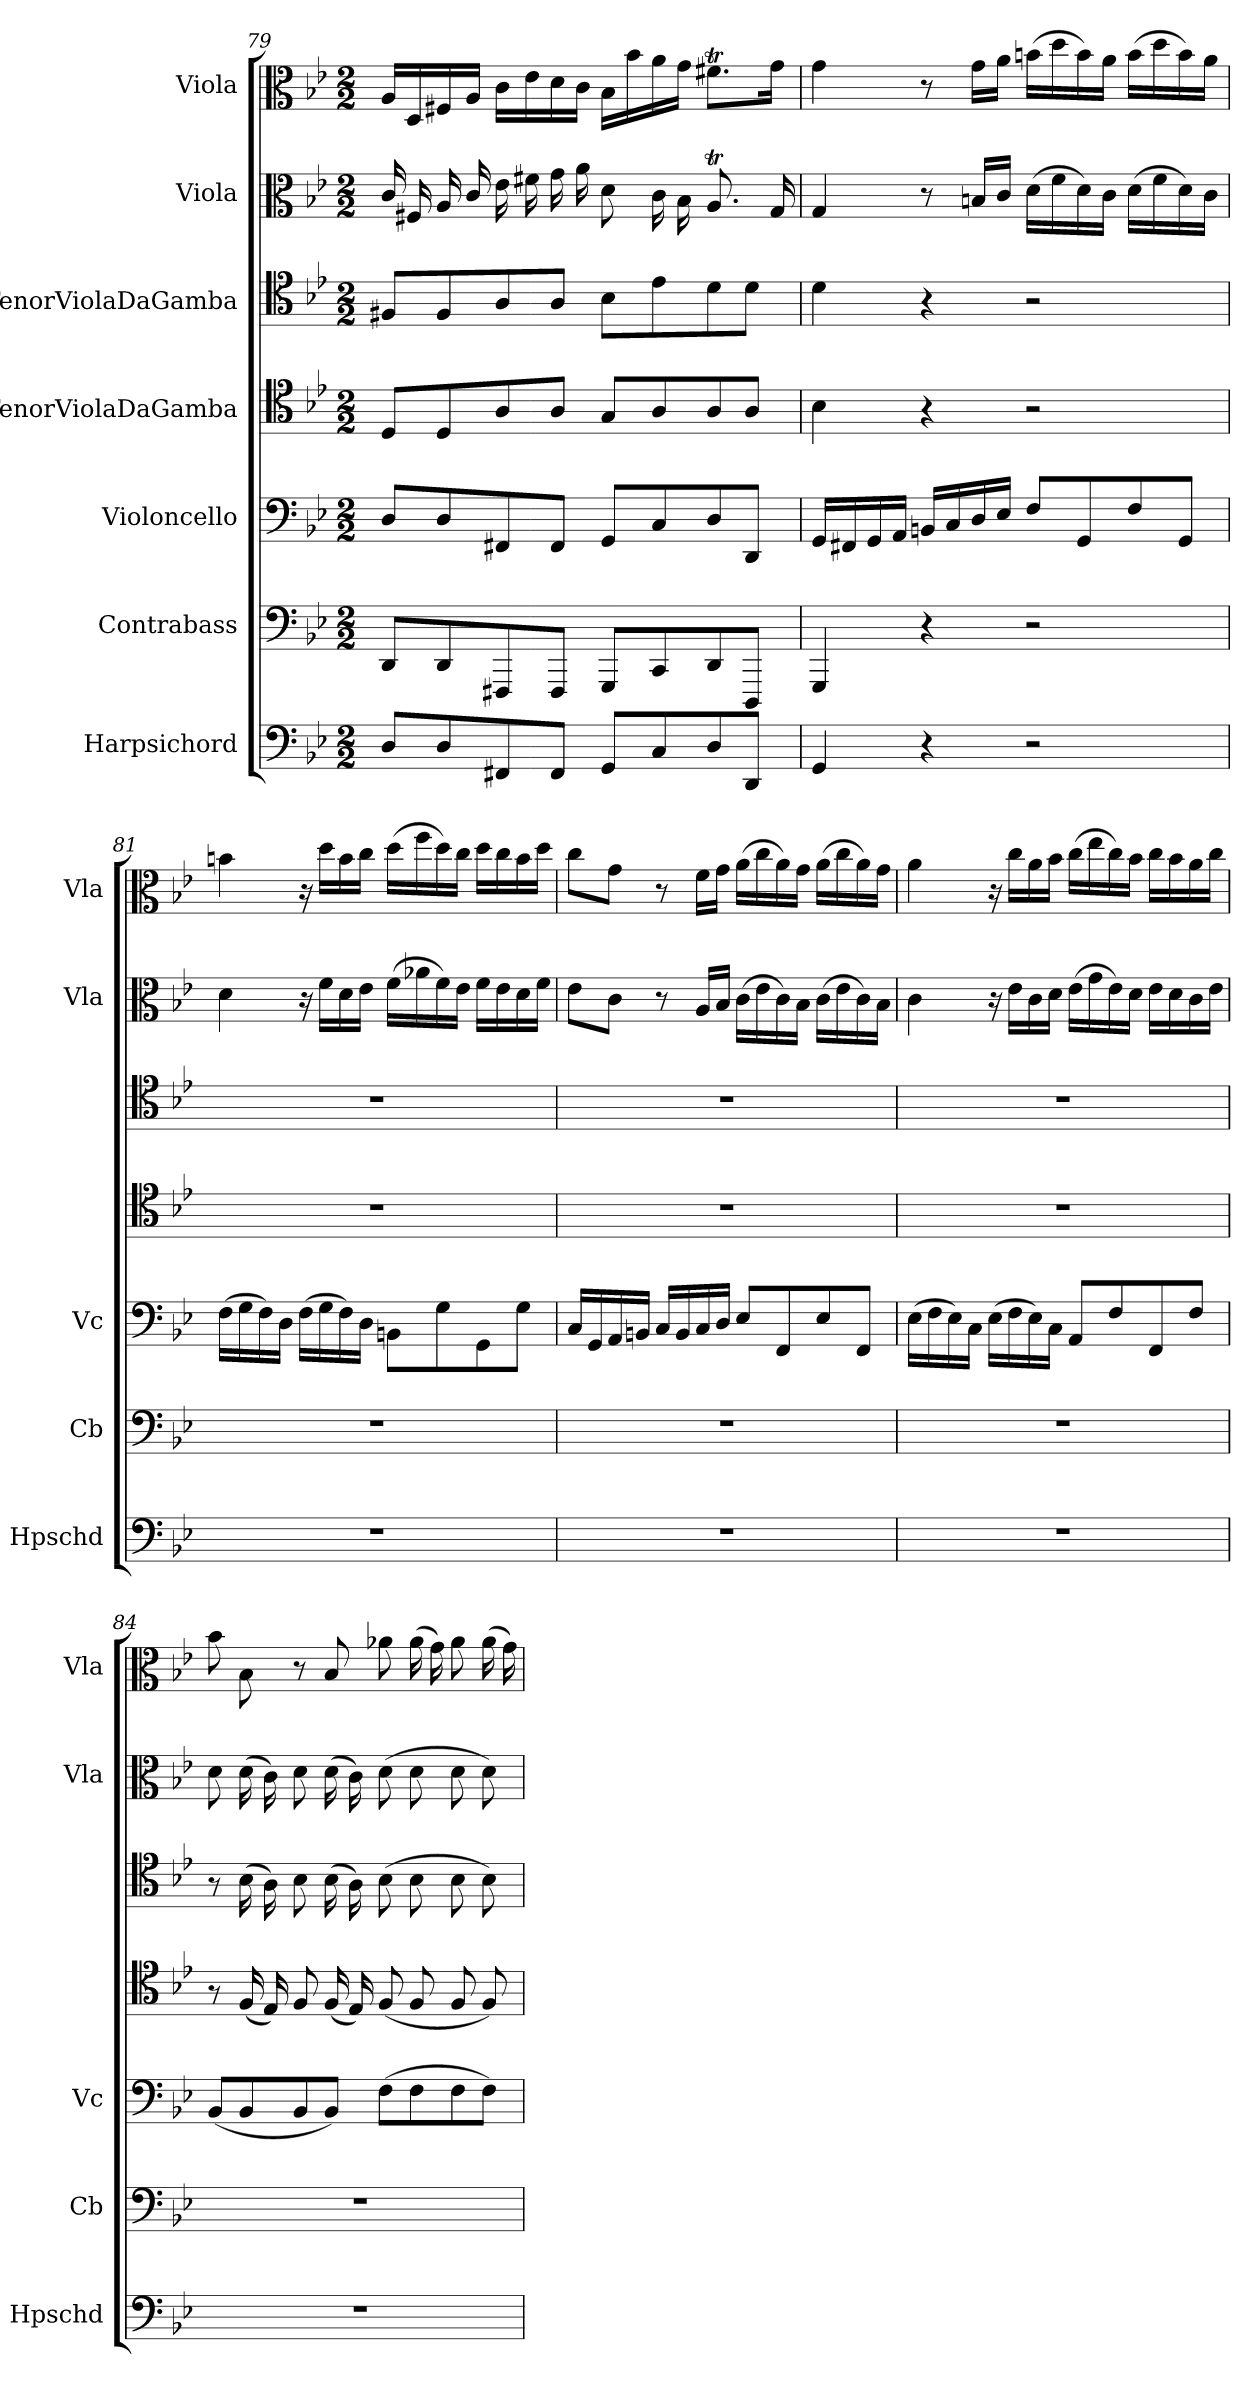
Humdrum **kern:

**kern	**kern	**kern	**kern	**kern	**kern	**kern
*part7	*part6	*part5	*part4	*part3	*part2	*part1
*staff7	*staff6	*staff5	*staff4	*staff3	*staff2	*staff1
*I"Harpsichord	*I"Contrabass	*I"Violoncello	*I"TenorViolaDaGamba	*I"TenorViolaDaGamba	*I"Viola	*I"Viola
*I'Hpschd	*I'Cb	*I'Vc	*	*	*I'Vla	*I'Vla
*clefF4	*clefF4	*clefF4	*clefC4	*clefC4	*clefC3	*clefC3
*k[b-e-]	*k[b-e-]	*k[b-e-]	*k[b-e-]	*k[b-e-]	*k[b-e-]	*k[b-e-]
*B-:	*B-:	*B-:	*B-:	*B-:	*B-:	*B-:
*M2/2	*M2/2	*M2/2	*M2/2	*M2/2	*M2/2	*M2/2
=79	=79	=79	=79	=79	=79	=79
8D/L	8DD/L	8D/L	8D/L	8F#X/L	16c/	16A/LL
.	.	.	.	.	16F#X/	16D/
8D/	8DD/	8D/	8D/	8F#/	16A/	16F#X/
.	.	.	.	.	16c/	16A/JJ
8FF#X/	8FFF#X/	8FF#X/	8A/	8A/	16e-\	16c\LL
.	.	.	.	.	16f#X\	16e-\
8FF#/J	8FFF#/J	8FF#/J	8A/J	8A/J	16g\	16d\
.	.	.	.	.	16a\	16c\JJ
8GG/L	8GGG/L	8GG/L	8G/L	8B-\L	8d\	16B-\LL
.	.	.	.	.	.	16b-\
8C/	8CC/	8C/	8A/	8e-\	16c\	16a\
.	.	.	.	.	16B-\	16g\JJ
8D/	8DD/	8D/	8A/	8d\	8.At/	8.f#Xt\L
8DD/J	8DDD/J	8DD/J	8A/J	8d\J	.	.
.	.	.	.	.	16G/	16g\Jk
=80	=80	=80	=80	=80	=80	=80
4GG/	4GGG/	16GG/LL	4B-\	4d\	4G/	4g\
.	.	16FF#X/	.	.	.	.
.	.	16GG/	.	.	.	.
.	.	16AA/JJ	.	.	.	.
4r	4r	16BBn/LL	4r	4r	8r	8r
.	.	16C/	.	.	.	.
.	.	16D/	.	.	16Bn/LL	16g\LL
.	.	16E-/JJ	.	.	16c/JJ	16a\JJ
2r	2r	8F/L	2r	2r	(16d\LL	(16bn\LL
.	.	.	.	.	16f\	16dd\
.	.	8GG/	.	.	16d\)	16b\)
.	.	.	.	.	16c\JJ	16a\JJ
.	.	8F/	.	.	(16d\LL	(16b\LL
.	.	.	.	.	16f\	16dd\
.	.	8GG/J	.	.	16d\)	16b\)
.	.	.	.	.	16c\JJ	16a\JJ
=81	=81	=81	=81	=81	=81	=81
1r	1r	(16F\LL	1r	1r	4d\	4bn\
.	.	16G\	.	.	.	.
.	.	16F\)	.	.	.	.
.	.	16D\JJ	.	.	.	.
.	.	(16F\LL	.	.	16r	16r
.	.	16G\	.	.	16f\LL	16dd\LL
.	.	16F\)	.	.	16d\	16b\
.	.	16D\JJ	.	.	16e-\JJ	16cc\JJ
.	.	8BBn\L	.	.	(16f\LL	(16dd\LL
.	.	.	.	.	16a-X\	16ff\
.	.	8G\	.	.	16f\)	16dd\)
.	.	.	.	.	16e-\JJ	16cc\JJ
.	.	8GG\	.	.	16f\LL	16dd\LL
.	.	.	.	.	16e-\	16cc\
.	.	8G\J	.	.	16d\	16b\
.	.	.	.	.	16f\JJ	16dd\JJ
=82	=82	=82	=82	=82	=82	=82
1r	1r	16C/LL	1r	1r	8e-\L	8cc\L
.	.	16GG/	.	.	.	.
.	.	16AA/	.	.	8c\J	8g\J
.	.	16BBn/JJ	.	.	.	.
.	.	16C/LL	.	.	8r	8r
.	.	16BB/	.	.	.	.
.	.	16C/	.	.	16A/LL	16f\LL
.	.	16D/JJ	.	.	16B-/JJ	16g\JJ
.	.	8E-/L	.	.	(16c\LL	(16a\LL
.	.	.	.	.	16e-\	16cc\
.	.	8FF/	.	.	16c\)	16a\)
.	.	.	.	.	16B-\JJ	16g\JJ
.	.	8E-/	.	.	(16c\LL	(16a\LL
.	.	.	.	.	16e-\	16cc\
.	.	8FF/J	.	.	16c\)	16a\)
.	.	.	.	.	16B-\JJ	16g\JJ
=83	=83	=83	=83	=83	=83	=83
1r	1r	(16E-\LL	1r	1r	4c\	4a\
.	.	16F\	.	.	.	.
.	.	16E-\)	.	.	.	.
.	.	16C\JJ	.	.	.	.
.	.	(16E-\LL	.	.	16r	16r
.	.	16F\	.	.	16e-\LL	16cc\LL
.	.	16E-\)	.	.	16c\	16a\
.	.	16C\JJ	.	.	16d\JJ	16b-\JJ
.	.	8AA/L	.	.	(16e-\LL	(16cc\LL
.	.	.	.	.	16g\	16ee-\
.	.	8F/	.	.	16e-\)	16cc\)
.	.	.	.	.	16d\JJ	16b-\JJ
.	.	8FF/	.	.	16e-\LL	16cc\LL
.	.	.	.	.	16d\	16b-\
.	.	8F/J	.	.	16c\	16a\
.	.	.	.	.	16e-\JJ	16cc\JJ
=84	=84	=84	=84	=84	=84	=84
1r	1r	(8BB-/L	8r	8r	8d\	8b-\
.	.	8BB-/	(16F/	(16B-\	(16d\	8B-\
.	.	.	16E-/)	16A\)	16c\)	.
.	.	8BB-/	8F/	8B-\	8d\	8r
.	.	8BB-/J)	(16F/	(16B-\	(16d\	8B-/
.	.	.	16E-/)	16A\)	16c\)	.
.	.	(8F\L	(8F/	(8B-\	(8d\	8a-X\
.	.	8F\	8F/	8B-\	8d\	(16a-\
.	.	.	.	.	.	16g\)
.	.	8F\	8F/	8B-\	8d\	8a-\
.	.	8F\J)	8F/)	8B-\)	8d\)	(16a-\
.	.	.	.	.	.	16g\)
=	=	=	=	=	=	=
*-	*-	*-	*-	*-	*-	*-
